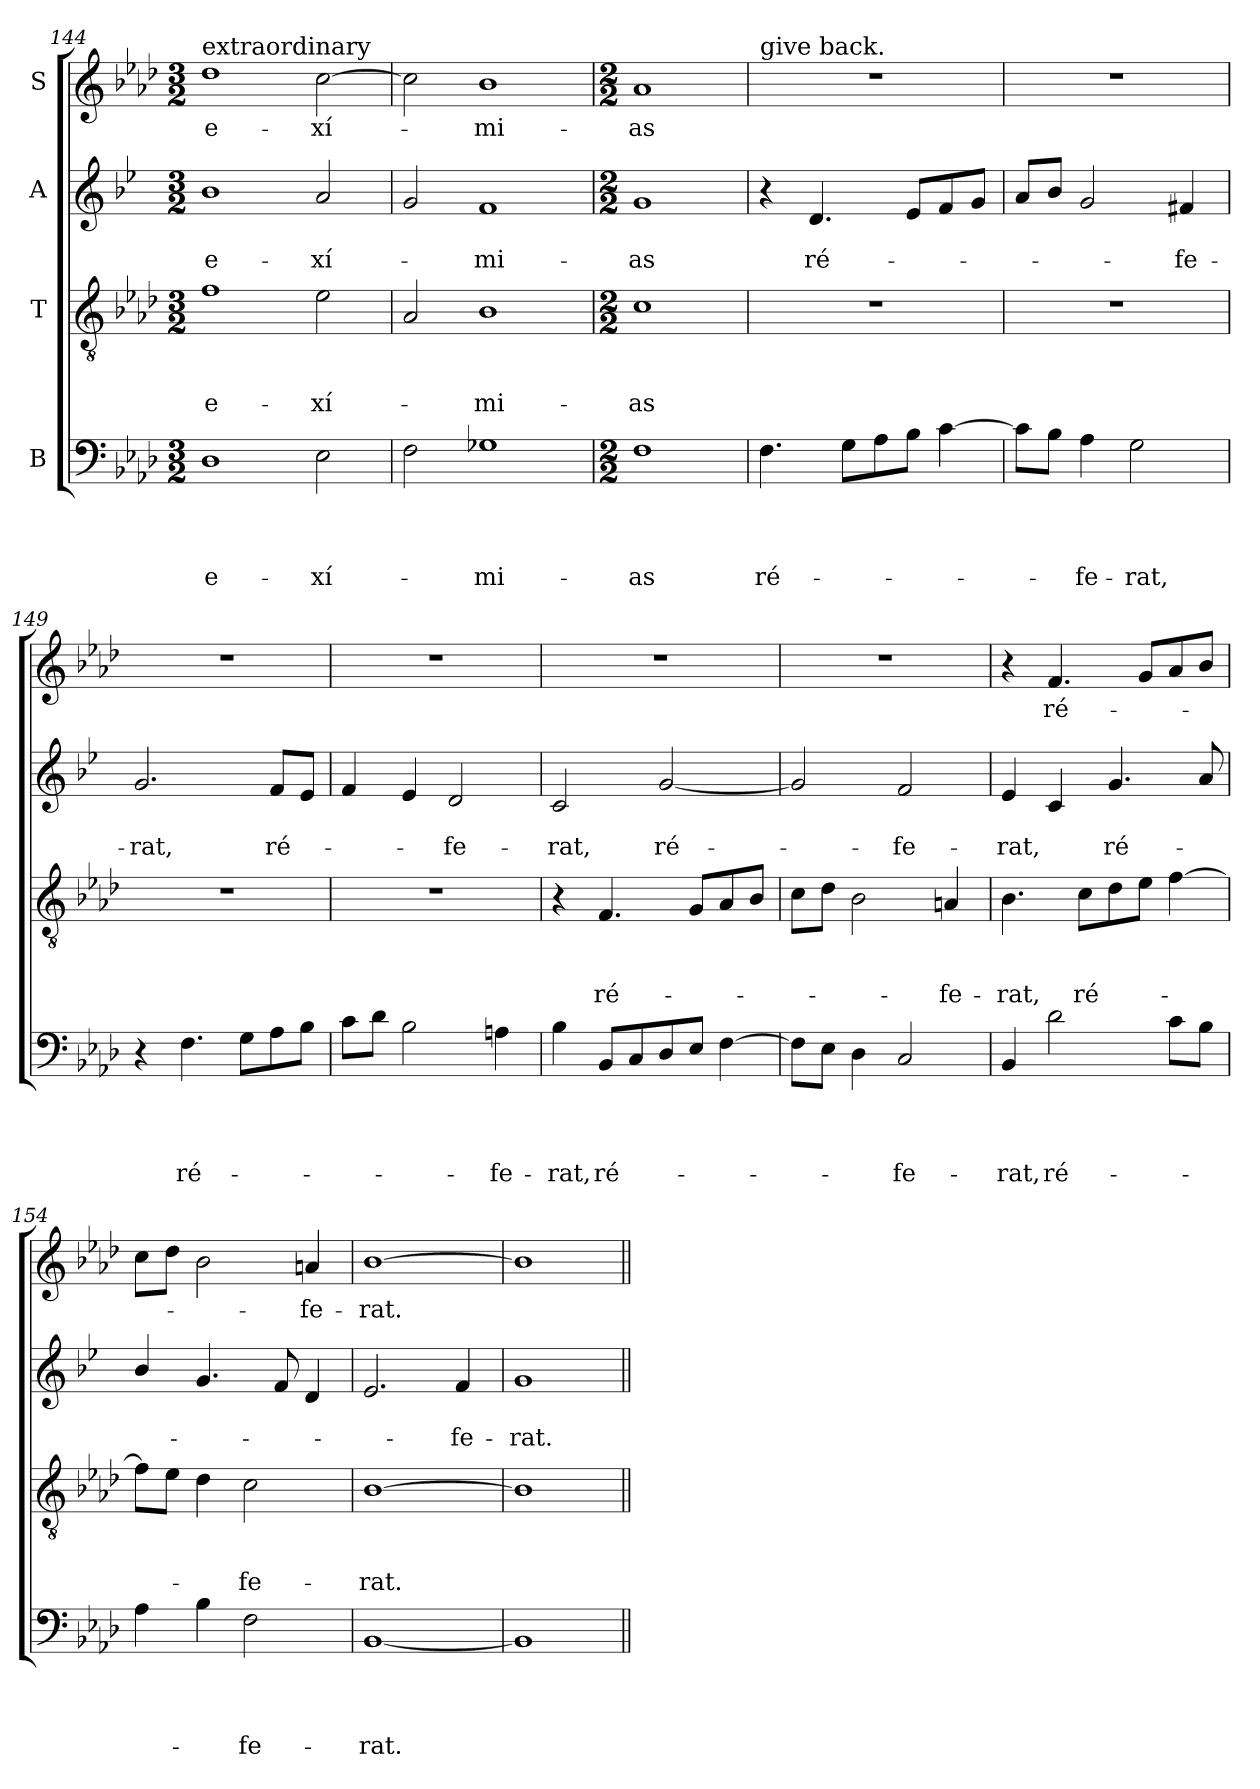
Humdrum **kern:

**kern	**text	**text	**text	**text	**kern	**text	**text	**text	**kern	**text	**text	**kern	**text
*part4	*part4	*part4	*part4	*part4	*part3	*part3	*part3	*part3	*part2	*part2	*part2	*part1	*part1
*staff4	*staff4	*staff4	*staff4	*staff4	*staff3	*staff3	*staff3	*staff3	*staff2	*staff2	*staff2	*staff1	*staff1
*I"B	*	*	*	*	*I"T	*	*	*	*I"A	*	*	*I"S	*
*clefF4	*	*	*	*	*clefGv2	*	*	*	*clefG2	*	*	*clefG2	*
*	*	*	*	*	*	*	*	*	*ITrd1c2	*	*	*	*
*k[b-e-a-d-]	*	*	*	*	*k[b-e-a-d-]	*	*	*	*k[b-e-a-d-]	*	*	*k[b-e-a-d-]	*
*A-:	*	*	*	*	*A-:	*	*	*	*A-:	*	*	*A-:	*
*M3/2	*	*	*	*	*M3/2	*	*	*	*M3/2	*	*	*M3/2	*
=144	=144	=144	=144	=144	=144	=144	=144	=144	=144	=144	=144	=144	=144
!	!	!	!	!	!	!	!	!	!	!	!	!LO:TX:a:t=extraordinary	!
!	!	!	!	!LO:LY:b	!	!	!	!LO:LY:b	!	!	!LO:LY:b	!	!LO:LY:b
1D-	.	.	.	e-	1f	.	.	e-	1a-	.	e-	1dd-	e-
!	!	!	!	!LO:LY:b	!	!	!	!LO:LY:b	!	!	!LO:LY:b	!	!LO:LY:b
2E-\	.	.	.	-xí-	2e-\	.	.	-xí-	2g/	.	-xí-	[2cc\	-xí-
!!LO:LB:g=z
=145	=145	=145	=145	=145	=145	=145	=145	=145	=145	=145	=145	=145	=145
2F\	.	.	.	.	2A-/	.	.	.	2f/	.	.	2cc\]	.
!	!	!	!	!LO:LY:b	!	!	!	!LO:LY:b	!	!	!LO:LY:b	!	!LO:LY:b
1G-	.	.	.	-mi-	1B-	.	.	-mi-	1e-	.	-mi-	1b-	-mi-
=146	=146	=146	=146	=146	=146	=146	=146	=146	=146	=146	=146	=146	=146
*M2/2	*	*	*	*	*M2/2	*	*	*	*M2/2	*	*	*M2/2	*
!	!	!	!	!LO:LY:b	!	!	!	!LO:LY:b	!	!	!LO:LY:b	!	!LO:LY:b
1F	.	.	.	-as	1c	.	.	-as	1f	.	-as	1a-	-as
=147	=147	=147	=147	=147	=147	=147	=147	=147	=147	=147	=147	=147	=147
!	!	!	!	!	!	!	!	!	!	!	!	!LO:TX:a:t=give back.	!
!	!	!	!	!LO:LY:b	!	!	!	!	!	!	!	!	!
4.F\	.	.	.	ré-	1r	.	.	.	4r	.	.	1r	.
!	!	!	!	!	!	!	!	!	!	!	!LO:LY:b	!	!
.	.	.	.	.	.	.	.	.	4.c/	.	ré-	.	.
8G\L	.	.	.	.	.	.	.	.	.	.	.	.	.
8A-\	.	.	.	.	.	.	.	.	.	.	.	.	.
8B-\J	.	.	.	.	.	.	.	.	8d-/L	.	.	.	.
[4c\	.	.	.	.	.	.	.	.	8e-/	.	.	.	.
.	.	.	.	.	.	.	.	.	8f/J	.	.	.	.
=148	=148	=148	=148	=148	=148	=148	=148	=148	=148	=148	=148	=148	=148
8c\L]	.	.	.	.	1r	.	.	.	8g/L	.	.	1r	.
8B-\J	.	.	.	.	.	.	.	.	8a-/J	.	.	.	.
!	!	!	!	!LO:LY:b	!	!	!	!	!	!	!	!	!
4A-\	.	.	.	-fe-	.	.	.	.	2f/	.	.	.	.
!	!	!	!	!LO:LY:b	!	!	!	!	!	!	!	!	!
2G\	.	.	.	-rat,	.	.	.	.	.	.	.	.	.
!	!	!	!	!	!	!	!	!	!	!	!LO:LY:b	!	!
.	.	.	.	.	.	.	.	.	4e/	.	-fe-	.	.
=149	=149	=149	=149	=149	=149	=149	=149	=149	=149	=149	=149	=149	=149
!	!	!	!	!	!	!	!	!	!	!	!LO:LY:b	!	!
4r	.	.	.	.	1r	.	.	.	2.f/	.	-rat,	1r	.
!	!	!	!	!LO:LY:b	!	!	!	!	!	!	!	!	!
4.F\	.	.	.	ré-	.	.	.	.	.	.	.	.	.
8G\L	.	.	.	.	.	.	.	.	.	.	.	.	.
!	!	!	!	!	!	!	!	!	!	!	!LO:LY:b	!	!
8A-\	.	.	.	.	.	.	.	.	8e-/L	.	ré-	.	.
8B-\J	.	.	.	.	.	.	.	.	8d-/J	.	.	.	.
=150	=150	=150	=150	=150	=150	=150	=150	=150	=150	=150	=150	=150	=150
8c\L	.	.	.	.	1r	.	.	.	4e-/	.	.	1r	.
8d-\J	.	.	.	.	.	.	.	.	.	.	.	.	.
2B-\	.	.	.	.	.	.	.	.	4d-/	.	.	.	.
!	!	!	!	!	!	!	!	!	!	!	!LO:LY:b	!	!
.	.	.	.	.	.	.	.	.	2c/	.	-fe-	.	.
!	!	!	!	!LO:LY:b	!	!	!	!	!	!	!	!	!
4A\	.	.	.	-fe-	.	.	.	.	.	.	.	.	.
!!LO:PB:g=z
=151	=151	=151	=151	=151	=151	=151	=151	=151	=151	=151	=151	=151	=151
!	!	!	!	!LO:LY:b	!	!	!	!	!	!	!LO:LY:b	!	!
4B-\	.	.	.	-rat,	4r	.	.	.	2B-/	.	-rat,	1r	.
!	!	!	!	!LO:LY:b	!	!	!	!LO:LY:b	!	!	!	!	!
8BB-/L	.	.	.	ré-	4.F/	.	.	ré-	.	.	.	.	.
8C/	.	.	.	.	.	.	.	.	.	.	.	.	.
!	!	!	!	!	!	!	!	!	!	!	!LO:LY:b	!	!
8D-/	.	.	.	.	.	.	.	.	[2f/	.	ré-	.	.
8E-/J	.	.	.	.	8G/L	.	.	.	.	.	.	.	.
[4F\	.	.	.	.	8A-/	.	.	.	.	.	.	.	.
.	.	.	.	.	8B-/J	.	.	.	.	.	.	.	.
=152	=152	=152	=152	=152	=152	=152	=152	=152	=152	=152	=152	=152	=152
8F\L]	.	.	.	.	8c\L	.	.	.	2f/]	.	.	1r	.
8E-\J	.	.	.	.	8d-\J	.	.	.	.	.	.	.	.
4D-\	.	.	.	.	2B-\	.	.	.	.	.	.	.	.
!	!	!	!	!LO:LY:b	!	!	!	!	!	!	!LO:LY:b	!	!
2C/	.	.	.	-fe-	.	.	.	.	2e-/	.	-fe-	.	.
!	!	!	!	!	!	!	!	!LO:LY:b	!	!	!	!	!
.	.	.	.	.	4A/	.	.	-fe-	.	.	.	.	.
=153	=153	=153	=153	=153	=153	=153	=153	=153	=153	=153	=153	=153	=153
!	!	!	!	!LO:LY:b	!	!	!	!LO:LY:b	!	!	!LO:LY:b	!	!
4BB-/	.	.	.	-rat,	4.B-\	.	.	-rat,	4d-/	.	-rat,	4r	.
!	!	!	!	!LO:LY:b	!	!	!	!	!	!	!	!	!LO:LY:b
2d-\	.	.	.	ré-	.	.	.	.	4B-/	.	.	4.f/	ré-
!	!	!	!	!	!	!	!	!LO:LY:b	!	!	!	!	!
.	.	.	.	.	8c\L	.	.	ré-	.	.	.	.	.
!	!	!	!	!	!	!	!	!	!	!	!LO:LY:b	!	!
.	.	.	.	.	8d-\	.	.	.	4.f/	.	ré-	.	.
.	.	.	.	.	8e-\J	.	.	.	.	.	.	8g/L	.
8c\L	.	.	.	.	[4f\	.	.	.	.	.	.	8a-/	.
8B-\J	.	.	.	.	.	.	.	.	8g/	.	.	8b-/J	.
=154	=154	=154	=154	=154	=154	=154	=154	=154	=154	=154	=154	=154	=154
4A-\	.	.	.	.	8f\L]	.	.	.	4a-/	.	.	8cc\L	.
.	.	.	.	.	8e-\J	.	.	.	.	.	.	8dd-\J	.
4B-\	.	.	.	.	4d-\	.	.	.	4.f/	.	.	2b-\	.
!	!	!	!	!LO:LY:b	!	!	!	!LO:LY:b	!	!	!	!	!
2F\	.	.	.	-fe-	2c\	.	.	-fe-	.	.	.	.	.
.	.	.	.	.	.	.	.	.	8e-/	.	.	.	.
!	!	!	!	!	!	!	!	!	!	!	!	!	!LO:LY:b
.	.	.	.	.	.	.	.	.	4c/	.	.	4a/	-fe-
=155	=155	=155	=155	=155	=155	=155	=155	=155	=155	=155	=155	=155	=155
!	!	!	!	!LO:LY:b	!	!	!	!LO:LY:b	!	!	!	!	!LO:LY:b
[1BB-	.	.	.	-rat.	[1B-	.	.	-rat.	2.d-/	.	.	[1b-	-rat.
!	!	!	!	!	!	!	!	!	!	!	!LO:LY:b	!	!
.	.	.	.	.	.	.	.	.	4e-/	.	-fe-	.	.
=156	=156	=156	=156	=156	=156	=156	=156	=156	=156	=156	=156	=156	=156
!	!	!	!	!	!	!	!	!	!	!	!LO:LY:b	!	!
1BB-]	.	.	.	.	1B-]	.	.	.	1f	.	-rat.	1b-]	.
=||	=||	=||	=||	=||	=||	=||	=||	=||	=||	=||	=||	=||	=||
*-	*-	*-	*-	*-	*-	*-	*-	*-	*-	*-	*-	*-	*-
